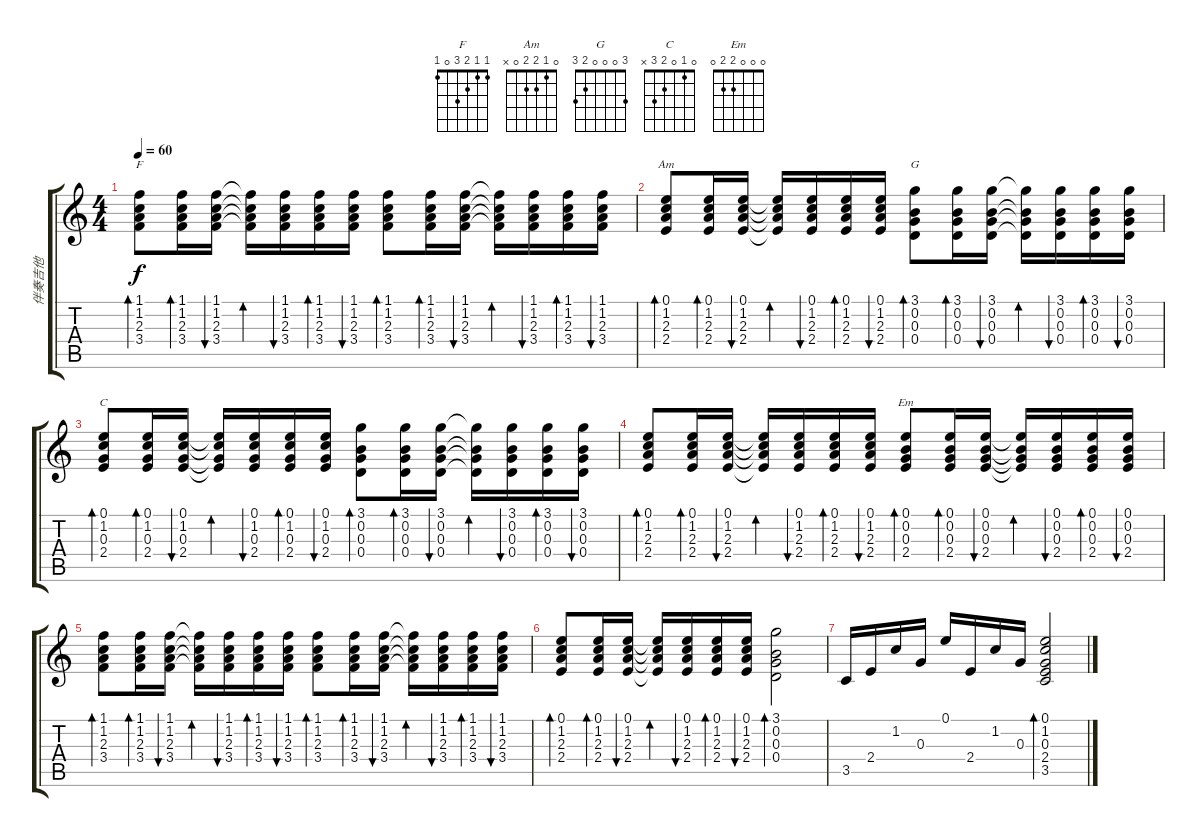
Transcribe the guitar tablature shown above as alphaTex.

\track ("伴奏吉他" "伴奏吉他") {instrument acousticguitarsteel}
\staff {score tabs}
\tuning (E4 B3 G3 D3 A2 E2) {hide}
\chord ("F" 1 1 2 3 0 1)
\chord ("Am" 0 1 2 2 0 x)
\chord ("G" 3 0 0 0 2 3)
\chord ("C" 0 1 0 2 3 x)
\chord ("Em" 0 0 0 2 2 0)
\ts (4 4)
\tempo 60
\clef g2
\ks c
(1.1 1.2 2.3 3.4).8{bd 30 ch "F" dy f} (1.1 1.2 2.3 3.4).16{bd 30} (1.1 1.2 2.3 3.4).16{bu 30} (1.1{t} 1.2{t} 2.3{t} 3.4{t}).16{bd 30} (1.1 1.2 2.3 3.4).16{bu 30} (1.1 1.2 2.3 3.4).16{bd 30} (1.1 1.2 2.3 3.4).16{bu 30} (1.1 1.2 2.3 3.4).8{bd 30} (1.1 1.2 2.3 3.4).16{bd 30} (1.1 1.2 2.3 3.4).16{bu 30} (1.1{t} 1.2{t} 2.3{t} 3.4{t}).16{bd 30} (1.1 1.2 2.3 3.4).16{bu 30} (1.1 1.2 2.3 3.4).16{bd 30} (1.1 1.2 2.3 3.4).16{bu 30} |
(0.1 1.2 2.3 2.4).8{bd 30 ch "Am"} (0.1 1.2 2.3 2.4).16{bd 30} (0.1 1.2 2.3 2.4).16{bu 30} (0.1{t} 1.2{t} 2.3{t} 2.4{t}).16{bd 30} (0.1 1.2 2.3 2.4).16{bu 30} (0.1 1.2 2.3 2.4).16{bd 30} (0.1 1.2 2.3 2.4).16{bu 30} (3.1 0.2 0.3 0.4).8{bd 30 ch "G"} (3.1 0.2 0.3 0.4).16{bd 30} (3.1 0.2 0.3 0.4).16{bu 30} (3.1{t} 0.2{t} 0.3{t} 0.4{t}).16{bd 30} (3.1 0.2 0.3 0.4).16{bu 30} (3.1 0.2 0.3 0.4).16{bd 30} (3.1 0.2 0.3 0.4).16{bu 30} |
(0.1 1.2 0.3 2.4).8{bd 30 ch "C"} (0.1 1.2 0.3 2.4).16{bd 30} (0.1 1.2 0.3 2.4).16{bu 30} (0.1{t} 1.2{t} 0.3{t} 2.4{t}).16{bd 30} (0.1 1.2 0.3 2.4).16{bu 30} (0.1 1.2 0.3 2.4).16{bd 30} (0.1 1.2 0.3 2.4).16{bu 30} (3.1 0.2 0.3 0.4).8{bd 30} (3.1 0.2 0.3 0.4).16{bd 30} (3.1 0.2 0.3 0.4).16{bu 30} (3.1{t} 0.2{t} 0.3{t} 0.4{t}).16{bd 30} (3.1 0.2 0.3 0.4).16{bu 30} (3.1 0.2 0.3 0.4).16{bd 30} (3.1 0.2 0.3 0.4).16{bu 30} |
(0.1 1.2 2.3 2.4).8{bd 30} (0.1 1.2 2.3 2.4).16{bd 30} (0.1 1.2 2.3 2.4).16{bu 30} (0.1{t} 1.2{t} 2.3{t} 2.4{t}).16{bd 30} (0.1 1.2 2.3 2.4).16{bu 30} (0.1 1.2 2.3 2.4).16{bd 30} (0.1 1.2 2.3 2.4).16{bu 30} (0.1 0.2 0.3 2.4).8{bd 30 ch "Em"} (0.1 0.2 0.3 2.4).16{bd 30} (0.1 0.2 0.3 2.4).16{bu 30} (0.1{t} 0.2{t} 0.3{t} 2.4{t}).16{bd 30} (0.1 0.2 0.3 2.4).16{bu 30} (0.1 0.2 0.3 2.4).16{bd 30} (0.1 0.2 0.3 2.4).16{bu 30} |
(1.1 1.2 2.3 3.4).8{bd 30} (1.1 1.2 2.3 3.4).16{bd 30} (1.1 1.2 2.3 3.4).16{bu 30} (1.1{t} 1.2{t} 2.3{t} 3.4{t}).16{bd 30} (1.1 1.2 2.3 3.4).16{bu 30} (1.1 1.2 2.3 3.4).16{bd 30} (1.1 1.2 2.3 3.4).16{bu 30} (1.1 1.2 2.3 3.4).8{bd 30} (1.1 1.2 2.3 3.4).16{bd 30} (1.1 1.2 2.3 3.4).16{bu 30} (1.1{t} 1.2{t} 2.3{t} 3.4{t}).16{bd 30} (1.1 1.2 2.3 3.4).16{bu 30} (1.1 1.2 2.3 3.4).16{bd 30} (1.1 1.2 2.3 3.4).16{bu 30} |
(0.1 1.2 2.3 2.4).8{bd 30} (0.1 1.2 2.3 2.4).16{bd 30} (0.1 1.2 2.3 2.4).16{bu 30} (0.1{t} 1.2{t} 2.3{t} 2.4{t}).16{bd 30} (0.1 1.2 2.3 2.4).16{bu 30} (0.1 1.2 2.3 2.4).16{bd 30} (0.1 1.2 2.3 2.4).16{bu 30} (3.1 0.2 0.3 0.4).2{bd 240} |
3.5.16 2.4.16 1.2.16 0.3.16 0.1.16 2.4.16 1.2.16 0.3.16 (0.1 1.2 0.3 2.4 3.5).2{bd 480}
